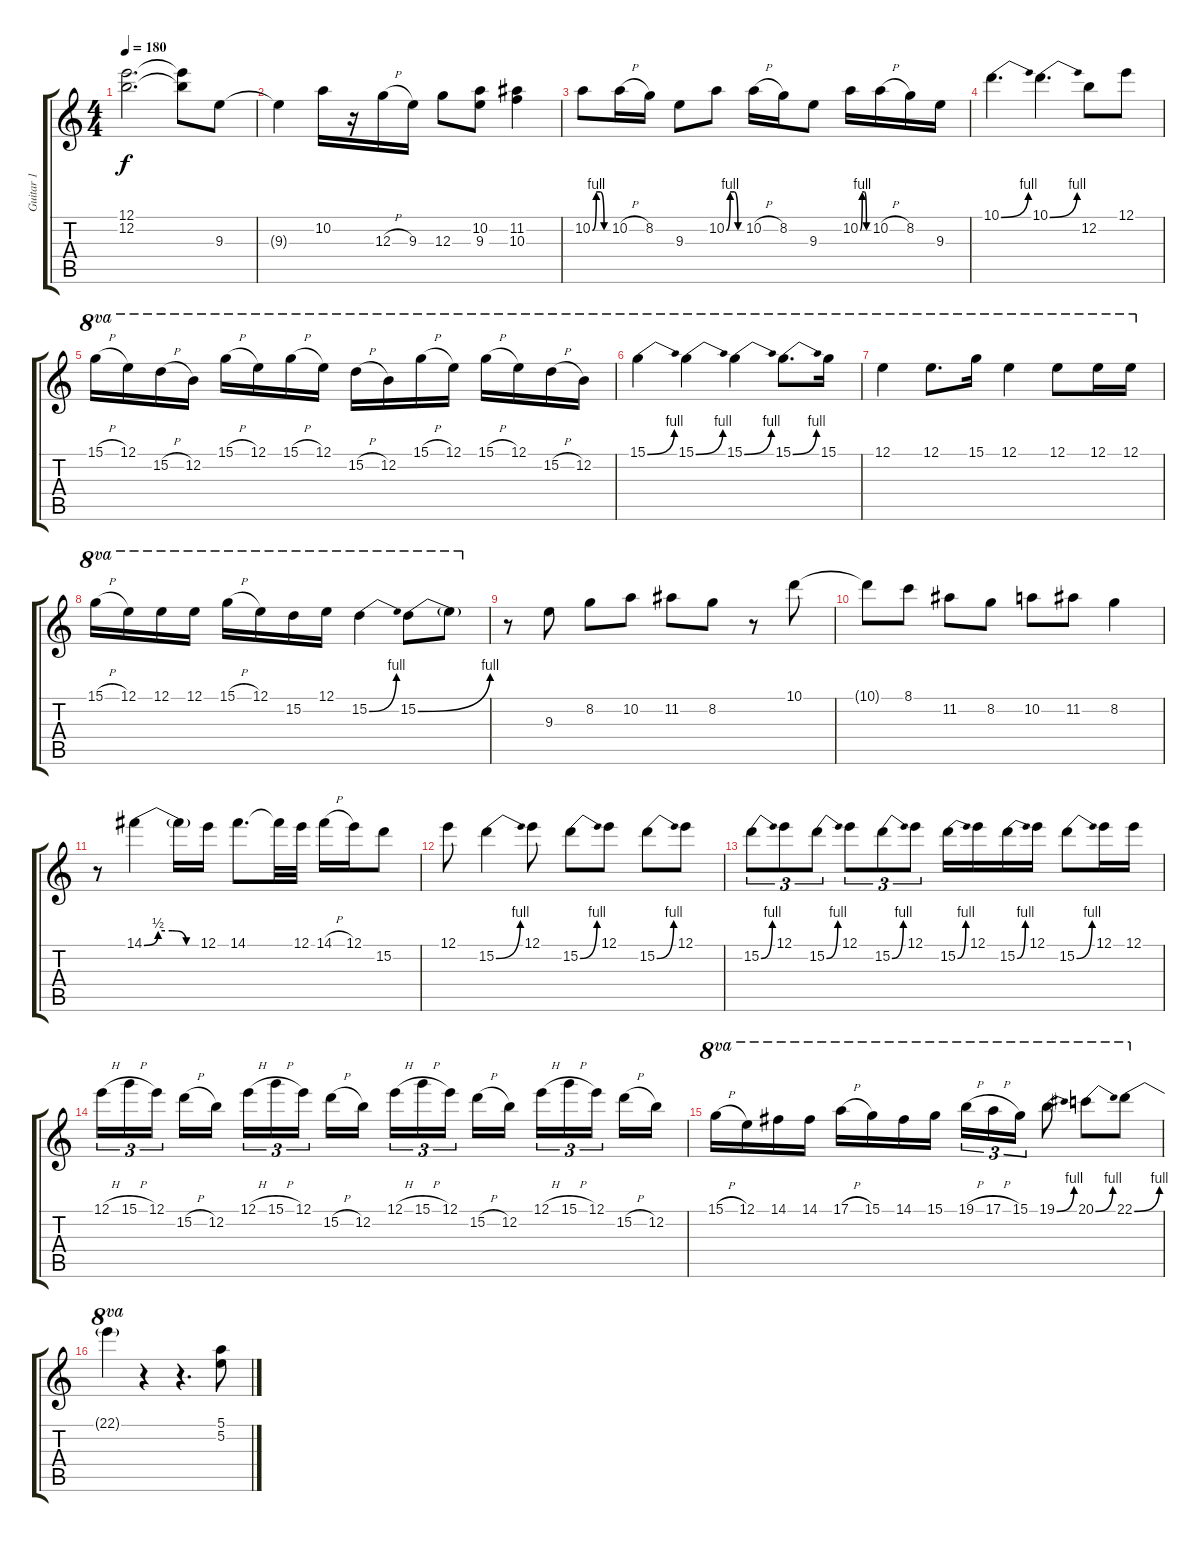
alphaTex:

\track ("Guitar 1" "Guitar 1") {instrument distortionguitar}
\staff {score tabs}
\tuning (E4 B3 G3 D3 A2 E2) {hide}
\ts (4 4)
\tempo 180
\clef g2
\ks c
(12.1{t} 12.2{t}).2{d dy f} (12.1{t} 12.2{t}).8 9.3.8 |
9.3{t}.4 10.2.16 r.16 12.3{h}.16 9.3.16 12.3.8 (10.2 9.3).8 (11.2 10.3).4 |
10.2{be (custom 0 0 15 4 30 4 45 0 60 0)}.8 10.2{h}.16 8.2.16 9.3.8 10.2{be (custom 0 0 15 4 30 4 45 0 60 0)}.8 10.2{h}.16 8.2.16 9.3.8 10.2{be (custom 0 0 15 4 30 4 45 0 60 0)}.16 10.2{h}.16 8.2.16 9.3.16 |
10.1{be (bend 0 0 60 4)}.4{d} 10.1{be (bend 0 0 60 4)}.4{d} 12.2.8 12.1.8 |
15.1{h}.16{ot 8va} 12.1.16{ot 8va} 15.2{h}.16{ot 8va} 12.2.16{ot 8va} 15.1{h}.16{ot 8va} 12.1.16{ot 8va} 15.1{h}.16{ot 8va} 12.1.16{ot 8va} 15.2{h}.16{ot 8va} 12.2.16{ot 8va} 15.1{h}.16{ot 8va} 12.1.16{ot 8va} 15.1{h}.16{ot 8va} 12.1.16{ot 8va} 15.2{h}.16{ot 8va} 12.2.16{ot 8va} |
15.1{be (bend 0 0 60 4)}.4{ot 8va} 15.1{be (bend 0 0 60 4)}.4{ot 8va} 15.1{be (bend 0 0 60 4)}.4{ot 8va} 15.1{be (bend 0 0 60 4)}.8{d ot 8va} 15.1.16{ot 8va} |
12.1.4{ot 8va} 12.1.8{d ot 8va} 15.1.16{ot 8va} 12.1.4{ot 8va} 12.1.8{ot 8va} 12.1.16{ot 8va} 12.1.16{ot 8va} |
15.1{h}.16{ot 8va} 12.1.16{ot 8va} 12.1.16{ot 8va} 12.1.16{ot 8va} 15.1{h}.16{ot 8va} 12.1.16{ot 8va} 15.2.16{ot 8va} 12.1.16{ot 8va} 15.2{be (bend 0 0 60 4)}.4{ot 8va} 15.2{be (bend 0 0 60 4)}.8{ot 8va} 15.2{t}.8{ot 8va} |
r.8 9.3.8 8.2.8 10.2.8 11.2.8 8.2.8 r.8 10.1.8 |
10.1{t}.8 8.1.8 11.2.8 8.2.8 10.2.8 11.2.8 8.2.4 |
r.8 14.1{be (custom 0 0 15 2 30 2 45 0 60 0)}.4 14.1{t}.16 12.1.16 14.1.8{d} 14.1{t}.32 12.1.32 14.1{h}.16 12.1.16 15.2.8 |
12.1.8 15.2{be (bend 0 0 60 4)}.4 12.1.8 15.2{be (bend 0 0 60 4)}.8 12.1.8 15.2{be (bend 0 0 60 4)}.8 12.1.8 |
15.2{be (bend 0 0 60 4)}.8{tu (3 2)} 12.1.8{tu (3 2)} 15.2{be (bend 0 0 60 4)}.8{tu (3 2)} 12.1.8{tu (3 2)} 15.2{be (bend 0 0 60 4)}.8{tu (3 2)} 12.1.8{tu (3 2)} 15.2{be (bend 0 0 60 4)}.16 12.1.16 15.2{be (bend 0 0 60 4)}.16 12.1.16 15.2{be (bend 0 0 60 4)}.8 12.1.16 12.1.16 |
12.1{h}.16{tu (3 2)} 15.1{h}.16{tu (3 2)} 12.1.16{tu (3 2) beam splitsecondary} 15.2{h}.16 12.2.16 12.1{h}.16{tu (3 2)} 15.1{h}.16{tu (3 2)} 12.1.16{tu (3 2) beam splitsecondary} 15.2{h}.16 12.2.16 12.1{h}.16{tu (3 2)} 15.1{h}.16{tu (3 2)} 12.1.16{tu (3 2) beam splitsecondary} 15.2{h}.16 12.2.16 12.1{h}.16{tu (3 2)} 15.1{h}.16{tu (3 2)} 12.1.16{tu (3 2) beam splitsecondary} 15.2{h}.16 12.2.16 |
15.1{h}.16{ot 8va} 12.1.16{ot 8va} 14.1.16{ot 8va} 14.1.16{ot 8va} 17.1{h}.16{ot 8va} 15.1.16{ot 8va} 14.1.16{ot 8va} 15.1.16{ot 8va} 19.1{h}.16{tu (3 2) ot 8va} 17.1{h}.16{tu (3 2) ot 8va} 15.1.16{tu (3 2) ot 8va} 19.1{be (bend 0 0 60 4)}.8{ot 8va} 20.1{be (bend 0 0 60 4)}.8{ot 8va} 22.1{be (bend 0 0 60 4)}.8{ot 8va} |
22.1{t}.4{ot 8va} r.4 r.4{d} (5.1 5.2).8
